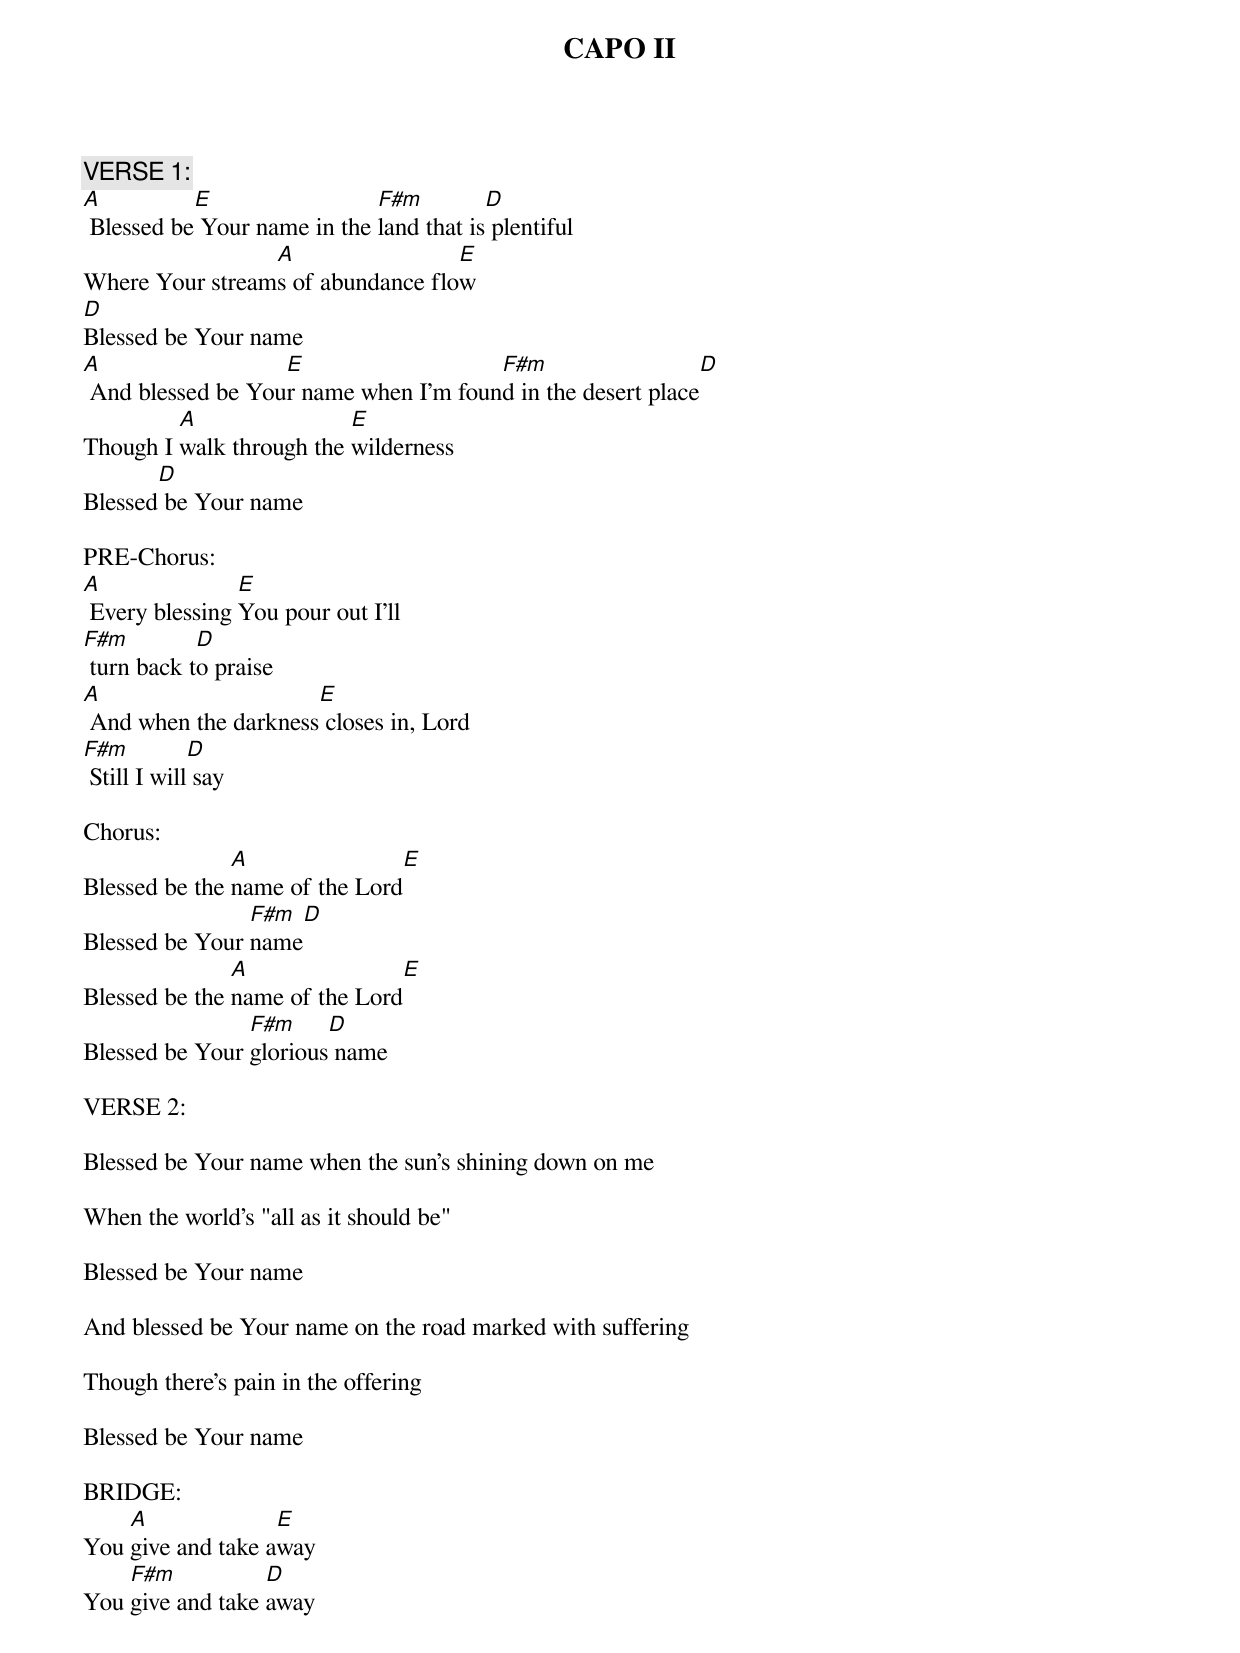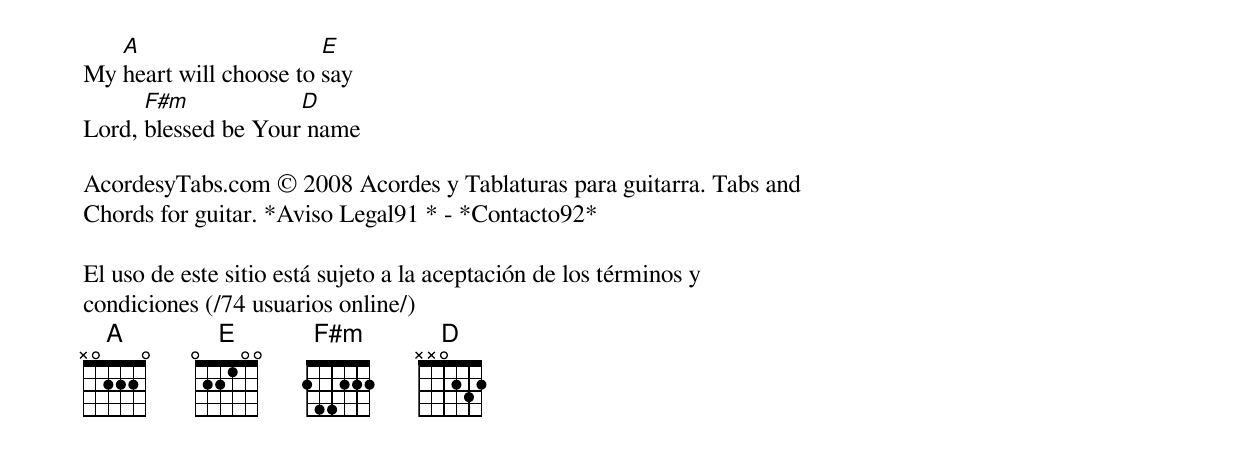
CAPO II

VERSE 1:
A          E                 F#m         D
 Blessed be Your name in the land that is plentiful
                 A                 E
Where Your streams of abundance flow
D
Blessed be Your name
A                  E                   F#m                       D
 And blessed be Your name when I'm found in the desert place
         A                E
Though I walk through the wilderness
       D
Blessed be Your name

PRE-Chorus:
A               E
 Every blessing You pour out I'll
F#m         D
 turn back to praise
A                     E
 And when the darkness closes in, Lord
F#m          D
 Still I will say

Chorus:
               A                E
Blessed be the name of the Lord
                F#m   D
Blessed be Your name
               A                E
Blessed be the name of the Lord
                F#m     D
Blessed be Your glorious name

VERSE 2:

Blessed be Your name when the sun's shining down on me

When the world's "all as it should be"

Blessed be Your name

And blessed be Your name on the road marked with suffering

Though there's pain in the offering

Blessed be Your name

BRIDGE:
    A              E
You give and take away
    F#m           D
You give and take away
   A                    E
My heart will choose to say
      F#m            D
Lord, blessed be Your name

AcordesyTabs.com © 2008 Acordes y Tablaturas para guitarra. Tabs and
Chords for guitar. *Aviso Legal91 </aviso-legal.php>* - *Contacto92*
</contacto.php>
El uso de este sitio está sujeto a la aceptación de los términos y
condiciones (/74 usuarios online/)
